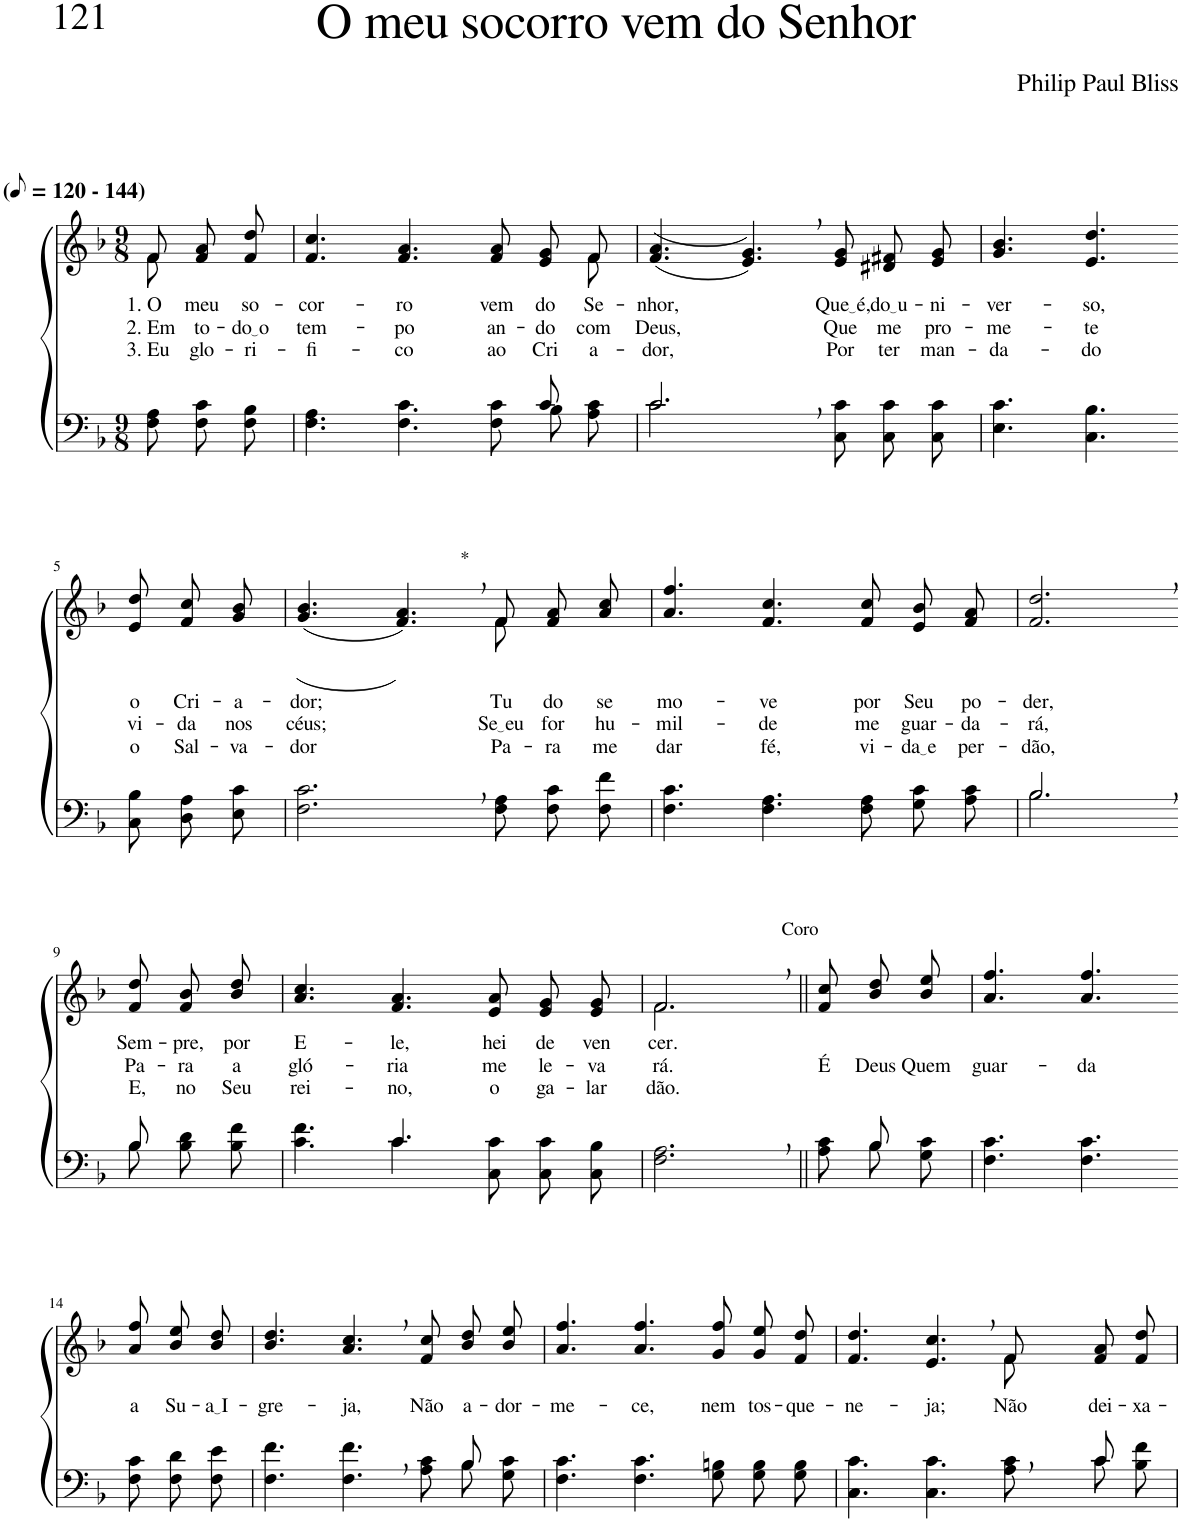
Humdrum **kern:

**kern	**kern	**text	**text	**text
*part2	*part1	*part1	*part1	*part1
*staff2	*staff1	*staff1	*staff1	*staff1
*I"Parte III e IV	*I"Parte I e II	*	*	*
*clefF4	*clefG2	*	*	*
*Trd1c2	*Trd1c2	*	*	*
*k[b-]	*k[b-]	*	*	*
*M9/8	*M9/8	*	*	*
*MM60	*MM60	*	*	*
=1	=1	=1	=1	=1
*	*^	*	*	*
!	!LO:TX:a:B:t=(	!	!	!	!
!	!LO:TX:a:B:t=- 144)	!	!	!	!
!	!	!	!LO:LY:b	!LO:LY:b	!LO:LY:b
8F\ 8A\L	8f/L	8f\	1. O	2. Em	3. Eu
!	!	!	!LO:LY:b	!LO:LY:b	!LO:LY:b
8F\ 8c\	8f/ 8a/	4ryy	meu	to-	glo-
!	!	!	!LO:LY:b	!LO:LY:b	!LO:LY:b
8F\ 8B-\J	8f/ 8dd/J	.	so-	do o	-ri-
=2	=2	=2	=2	=2	=2
*^	*	*	*	*	*
!	!	!	!	!LO:LY:b	!LO:LY:b	!LO:LY:b
2..ryy	4.F\ 4.A\	4.f/ 4.cc/	1ryy	-cor-	tem-	-fi-
!	!	!	!	!LO:LY:b	!LO:LY:b	!LO:LY:b
.	4.F\ 4.c\	4.f/ 4.a/	.	-ro	-po	-co
!	!	!	!	!LO:LY:b	!LO:LY:b	!LO:LY:b
.	8F\ 8c\L	8f/ 8a/L	.	vem	an-	ao
!	!	!	!	!LO:LY:b	!LO:LY:b	!LO:LY:b
8c/	8B-\	8e/ 8g/	.	do	-do	Cri-
!	!	!	!	!LO:LY:b	!LO:LY:b	!LO:LY:b
8ryy	8A\ 8c\J	8f/J	8f\	Se-	com	-a-
=3	=3	=3	=3	=3	=3	=3
!	!	!	!	!LO:LY:b	!LO:LY:b	!LO:LY:b
*	*	*v	*v	*	*	*
2.c,/	2.c\	((4.f/ 4.a/	-nhor,	Deus,	-dor,
.	.	4.e/, 4.g/,))	.	.	.
!	!	!	!LO:LY:b	!LO:LY:b	!LO:LY:b
4.ryy	8C\ 8c\L	8e/ 8g/L	Que é,	Que	Por
!	!	!	!LO:LY:b	!LO:LY:b	!LO:LY:b
.	8C\ 8c\	8d#X/ 8f#X/	do u	me	ter
!	!	!	!LO:LY:b	!LO:LY:b	!LO:LY:b
.	8C\ 8c\J	8e/ 8g/J	-ni-	pro-	man-
=4	=4	=4	=4	=4	=4
!	!	!	!LO:LY:b	!LO:LY:b	!LO:LY:b
*v	*v	*	*	*	*
4.E\ 4.c\	4.g/ 4.b-/	-ver-	-me-	-da-
!	!	!LO:LY:b	!LO:LY:b	!LO:LY:b
4.C\ 4.B-\	4.e/ 4.dd/	-so,	-te	-do
!!LO:LB:g=z
=5-	=5-	=5-	=5-	=5-
!	!	!LO:LY:b	!LO:LY:b	!LO:LY:b
8C\ 8B-\L	8e/ 8dd/L	o	vi-	o
!	!	!LO:LY:b	!LO:LY:b	!LO:LY:b
8D\ 8A\	8f/ 8cc/	Cri-	-da	Sal-
!	!	!LO:LY:b	!LO:LY:b	!LO:LY:b
8E\ 8c\J	8g/ 8b-/J	-a-	nos	-va-
=6	=6	=6	=6	=6
!	!	!LO:LY:b	!LO:LY:b	!LO:LY:b
*	*^	*	*	*
2.F\, 2.c\,	((4.g/ 4.b-/	2.ryy	-dor;	céus;	-dor
!	!LO:TX:a:t=*	!	!	!	!
.	4.f/, 4.a/,))	.	.	.	.
!	!	!	!	!	!LO:LY:b
!	!	!	!LO:LY:b	!LO:LY:b	!
8F\ 8A\L	8f/L	8f\	Tu-	Se eu	Pa-
!	!	!	!LO:LY:b	!LO:LY:b	!LO:LY:b
8F\ 8c\	8f/ 8a/	4ryy	-do	for	-ra
!	!	!	!LO:LY:b	!LO:LY:b	!LO:LY:b
8F\ 8f\J	8a/ 8cc/J	.	se	hu-	me
*	*v	*v	*	*	*
=7	=7	=7	=7	=7
!	!	!LO:LY:b	!LO:LY:b	!LO:LY:b
4.F\ 4.c\	4.a/ 4.ff/	mo-	-mil-	dar
!	!	!LO:LY:b	!LO:LY:b	!LO:LY:b
4.F\ 4.A\	4.f/ 4.cc/	-ve	-de	fé,
!	!	!LO:LY:b	!LO:LY:b	!LO:LY:b
8F\ 8A\L	8f/ 8cc/L	por	me	vi-
!	!	!LO:LY:b	!LO:LY:b	!LO:LY:b
8G\ 8c\	8e/ 8b-/	Seu	guar-	da e
!	!	!LO:LY:b	!LO:LY:b	!LO:LY:b
8A\ 8c\J	8f/ 8a/J	po-	-da-	per-
=8	=8	=8	=8	=8
*^	*	*	*	*
!	!	!	!LO:LY:b	!LO:LY:b	!LO:LY:b
2.B-,/	2.B-\	2.f/, 2.dd/,	-der,	-rá,	-dão,
!!LO:LB:g=z
=9-	=9-	=9-	=9-	=9-	=9-
!	!	!	!LO:LY:b	!LO:LY:b	!LO:LY:b
8B-\L	8B-/	8f/ 8dd/L	Sem-	Pa-	E,
!	!	!	!LO:LY:b	!LO:LY:b	!LO:LY:b
8B-\ 8d\	4ryy	8f/ 8b-/	-pre,	-ra	no
!	!	!	!LO:LY:b	!LO:LY:b	!LO:LY:b
8B-\ 8f\J	.	8b-/ 8dd/J	por	a	Seu
=10	=10	=10	=10	=10	=10
!	!	!	!LO:LY:b	!LO:LY:b	!LO:LY:b
4.ryy	4.c\ 4.f\	4.a/ 4.cc/	E-	gló-	rei-
!	!	!	!LO:LY:b	!LO:LY:b	!LO:LY:b
4.c/	4.c\	4.f/ 4.a/	-le,	-ria	-no,
!	!	!	!LO:LY:b	!LO:LY:b	!LO:LY:b
4.ryy	8C\ 8c\L	8e/ 8a/L	hei	me	o
!	!	!	!LO:LY:b	!LO:LY:b	!LO:LY:b
.	8C\ 8c\	8e/ 8g/	de	le-	ga-
!	!	!	!LO:LY:b	!LO:LY:b	!LO:LY:b
.	8C\ 8B-\J	8e/ 8g/J	ven-	-va-	-lar-
=11	=11	=11	=11	=11	=11
*	*	*^	*	*	*
!	!	!LO:TX:a:t=Coro	!	!	!	!
!	!	!	!	!LO:LY:b	!LO:LY:b	!LO:LY:b
*v	*v	*	*	*	*	*
2.F\, 2.A\,	2.f,/	2.f\	-cer.	-rá.	-dão.
=12||	=12||	=12||	=12||	=12||	=12||
*^	*	*	*	*	*
!	!	!	!	!	!LO:LY:b	!
*	*	*v	*v	*	*	*
8ryy	8A\ 8c\L	8f\ 8cc\L	.	É	.
!	!	!	!	!LO:LY:b	!
8B-/	8B-\	8b-\ 8dd\	.	Deus	.
!	!	!	!	!LO:LY:b	!
8ryy	8G\ 8c\J	8b-\ 8ee\J	.	Quem	.
=13	=13	=13	=13	=13	=13
!	!	!	!	!LO:LY:b	!
*v	*v	*	*	*	*
4.F\ 4.c\	4.a/ 4.ff/	.	guar-	.
!	!	!	!LO:LY:b	!
4.F\ 4.c\	4.a/ 4.ff/	.	-da	.
!!LO:LB:g=z
=14-	=14-	=14-	=14-	=14-
!	!	!LO:LY:b	!	!
8F\ 8c\L	8a\ 8ff\L	a	.	.
!	!	!LO:LY:b	!	!
8F\ 8d\	8b-\ 8ee\	Su-	.	.
!	!	!LO:LY:b	!	!
8F\ 8e\J	8b-\ 8dd\J	a I	.	.
=15	=15	=15	=15	=15
*^	*	*	*	*
!	!	!	!LO:LY:b	!	!
4.F\ 4.f\	2..ryy	4.b-/ 4.dd/	-gre-	.	.
!	!	!	!LO:LY:b	!	!
4.F\, 4.f\,	.	4.a/, 4.cc/,	-ja,	.	.
!	!	!	!LO:LY:b	!	!
8A\ 8c\L	.	8f\ 8cc\L	Não	.	.
!	!	!	!LO:LY:b	!	!
8B-\	8B-/	8b-\ 8dd\	a-	.	.
!	!	!	!LO:LY:b	!	!
8G\ 8c\J	8ryy	8b-\ 8ee\J	-dor-	.	.
=16	=16	=16	=16	=16	=16
!	!	!	!LO:LY:b	!	!
*v	*v	*	*	*	*
4.F\ 4.c\	4.a/ 4.ff/	-me-	.	.
!	!	!LO:LY:b	!	!
4.F\ 4.c\	4.a/ 4.ff/	-ce,	.	.
!	!	!LO:LY:b	!	!
8G\ 8Bn\L	8g\ 8ff\L	nem	.	.
!	!	!LO:LY:b	!	!
8G\ 8B\	8g\ 8ee\	tos-	.	.
!	!	!LO:LY:b	!	!
8G\ 8B\J	8f\ 8dd\J	-que-	.	.
=17	=17	=17	=17	=17
*^	*	*	*	*
!	!	!	!LO:LY:b	!	!
*	*	*^	*	*	*
2..ryy	4.C\ 4.c\	4.f/ 4.dd/	2.ryy	-ne-	.	.
!	!	!	!	!LO:LY:b	!	!
.	4.C\ 4.c\	4.e/, 4.cc/,	.	-ja;	.	.
!	!	!	!	!LO:LY:b	!	!
.	8A\ 8c\L	8f/L	8f\	-Não	.	.
!	!	!	!	!LO:LY:b	!	!
8c/	8c\	8f/ 8a/	4ryy	dei-	.	.
!	!	!	!	!LO:LY:b	!	!
8ryy	8B-\ 8f\J	8f/ 8dd/J	.	-xa-	.	.
*v	*v	*	*	*	*	*
*	*v	*v	*	*	*
=	=	=	=	=
*-	*-	*-	*-	*-
